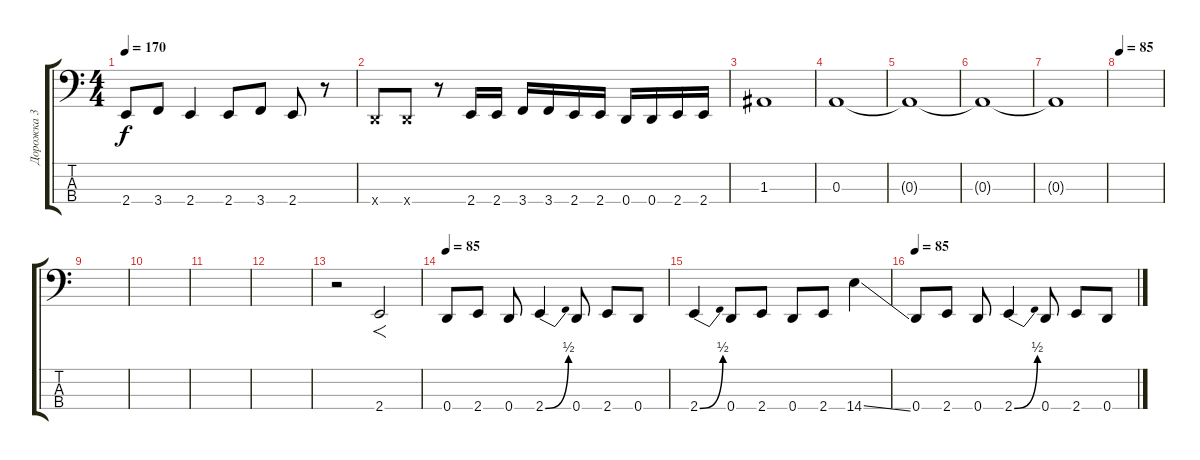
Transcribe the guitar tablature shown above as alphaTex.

\track ("Дорожка 3" "Дорожка 3") {instrument electricbassfinger}
\staff {score tabs}
\tuning (G2 D2 A1 D1) {hide}
\ts (4 4)
\tempo 170
\clef f4
\ks c
2.4.8{dy f} 3.4.8 2.4.4 2.4.8 3.4.8 2.4.8 r.8 |
0.4{x}.8 0.4{x}.8 r.8 2.4.16 2.4.16 3.4.16 3.4.16 2.4.16 2.4.16 0.4.16 0.4.16 2.4.16 2.4.16 |
1.3.1 |
0.3.1 |
0.3{t}.1 |
0.3{t}.1 |
0.3{t}.1 |
\tempo 85
|
|
|
|
|
r.2 2.4.2{f} |
\tempo 85
0.4.8{instrument electricbassfinger} 2.4.8 0.4.8 2.4{be (bend 0 0 60 2)}.4 0.4.8 2.4.8 0.4.8 |
2.4{be (bend 0 0 60 2)}.4 0.4.8 2.4.8 0.4.8 2.4.8 14.4{ss}.4 |
\tempo 85
0.4.8 2.4.8 0.4.8 2.4{be (bend 0 0 60 2)}.4 0.4.8 2.4.8 0.4.8
